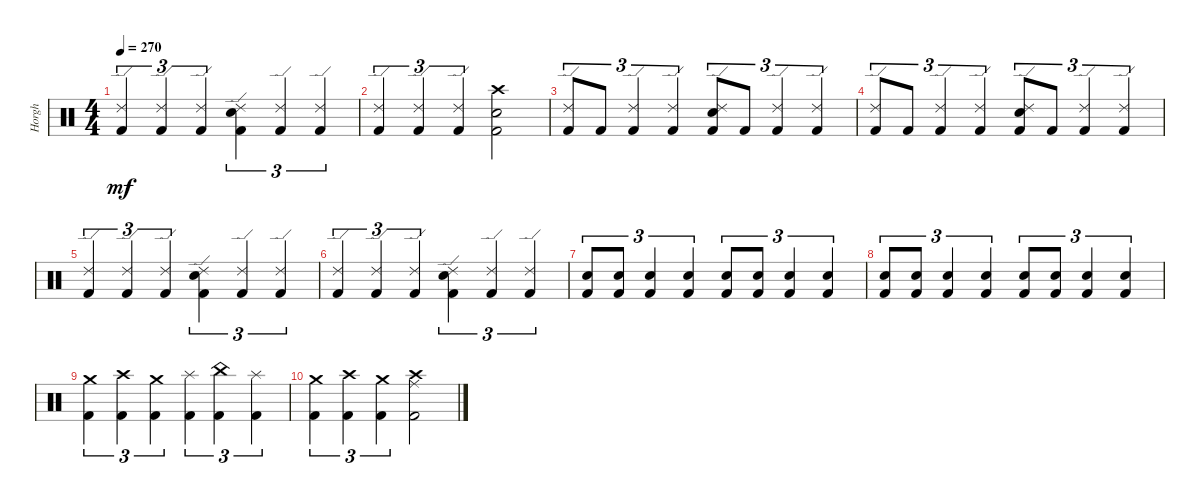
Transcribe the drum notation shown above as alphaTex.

\track ("Horgh" "Horgh") {instrument percussion}
\staff {score}
\articulation defaults
\ts (4 4)
\tempo 270
\clef neutral
\ks c
("Ride (edge) 2" "Kick (hit) 2").4{tu (3 2) dy mf} ("Ride (edge) 2" "Kick (hit) 2").4{tu (3 2)} ("Ride (edge) 2" "Kick (hit) 2").4{tu (3 2)} ("Ride (edge) 2" "Electric Snare (hit)" "Kick (hit) 2").4{tu (3 2)} ("Ride (edge) 2" "Kick (hit) 2").4{tu (3 2)} ("Ride (edge) 2" "Kick (hit) 2").4{tu (3 2)} |
("Ride (edge) 2" "Kick (hit) 2").4{tu (3 2)} ("Ride (edge) 2" "Kick (hit) 2").4{tu (3 2)} ("Ride (edge) 2" "Kick (hit) 2").4{tu (3 2)} ("Crash high (hit)" "Electric Snare (hit)" "Kick (hit) 2").2 |
("Ride (edge) 2" "Kick (hit) 2").8{tu (3 2)} "Kick (hit) 2".8{tu (3 2)} ("Ride (edge) 2" "Kick (hit) 2").4{tu (3 2)} ("Ride (edge) 2" "Kick (hit) 2").4{tu (3 2)} ("Ride (edge) 2" "Electric Snare (hit)" "Kick (hit) 2").8{tu (3 2)} "Kick (hit) 2".8{tu (3 2)} ("Ride (edge) 2" "Kick (hit) 2").4{tu (3 2)} ("Ride (edge) 2" "Kick (hit) 2").4{tu (3 2)} |
("Ride (edge) 2" "Kick (hit) 2").8{tu (3 2)} "Kick (hit) 2".8{tu (3 2)} ("Ride (edge) 2" "Kick (hit) 2").4{tu (3 2)} ("Ride (edge) 2" "Kick (hit) 2").4{tu (3 2)} ("Ride (edge) 2" "Electric Snare (hit)" "Kick (hit) 2").8{tu (3 2)} "Kick (hit) 2".8{tu (3 2)} ("Ride (edge) 2" "Kick (hit) 2").4{tu (3 2)} ("Ride (edge) 2" "Kick (hit) 2").4{tu (3 2)} |
("Ride (edge) 2" "Kick (hit) 2").4{tu (3 2)} ("Ride (edge) 2" "Kick (hit) 2").4{tu (3 2)} ("Ride (edge) 2" "Kick (hit) 2").4{tu (3 2)} ("Ride (edge) 2" "Electric Snare (hit)" "Kick (hit) 2").4{tu (3 2)} ("Ride (edge) 2" "Kick (hit) 2").4{tu (3 2)} ("Ride (edge) 2" "Kick (hit) 2").4{tu (3 2)} |
("Ride (edge) 2" "Kick (hit) 2").4{tu (3 2)} ("Ride (edge) 2" "Kick (hit) 2").4{tu (3 2)} ("Ride (edge) 2" "Kick (hit) 2").4{tu (3 2)} ("Ride (edge) 2" "Electric Snare (hit)" "Kick (hit) 2").4{tu (3 2)} ("Ride (edge) 2" "Kick (hit) 2").4{tu (3 2)} ("Ride (edge) 2" "Kick (hit) 2").4{tu (3 2)} |
("Electric Snare (hit)" "Kick (hit) 2").8{tu (3 2)} ("Electric Snare (hit)" "Kick (hit) 2").8{tu (3 2)} ("Electric Snare (hit)" "Kick (hit) 2").4{tu (3 2)} ("Electric Snare (hit)" "Kick (hit) 2").4{tu (3 2)} ("Electric Snare (hit)" "Kick (hit) 2").8{tu (3 2)} ("Electric Snare (hit)" "Kick (hit) 2").8{tu (3 2)} ("Electric Snare (hit)" "Kick (hit) 2").4{tu (3 2)} ("Electric Snare (hit)" "Kick (hit) 2").4{tu (3 2)} |
("Electric Snare (hit)" "Kick (hit) 2").8{tu (3 2)} ("Electric Snare (hit)" "Kick (hit) 2").8{tu (3 2)} ("Electric Snare (hit)" "Kick (hit) 2").4{tu (3 2)} ("Electric Snare (hit)" "Kick (hit) 2").4{tu (3 2)} ("Electric Snare (hit)" "Kick (hit) 2").8{tu (3 2)} ("Electric Snare (hit)" "Kick (hit) 2").8{tu (3 2)} ("Electric Snare (hit)" "Kick (hit) 2").4{tu (3 2)} ("Electric Snare (hit)" "Kick (hit) 2").4{tu (3 2)} |
("Crash medium (hit)" "Kick (hit) 2").4{tu (3 2)} ("Crash high (hit)" "Kick (hit) 2").4{tu (3 2)} ("Crash medium (hit)" "Kick (hit) 2").4{tu (3 2)} ("Splash (hit)" "Kick (hit) 2").4{tu (3 2)} ("China (hit)" "Kick (hit) 2").4{tu (3 2)} ("Splash (hit)" "Kick (hit) 2").4{tu (3 2)} |
("Crash medium (hit)" "Kick (hit) 2").4{tu (3 2)} ("Crash high (hit)" "Kick (hit) 2").4{tu (3 2)} ("Crash medium (hit)" "Kick (hit) 2").4{tu (3 2)} ("Crash high (hit)" "Ride (middle)" "Kick (hit) 2").2
